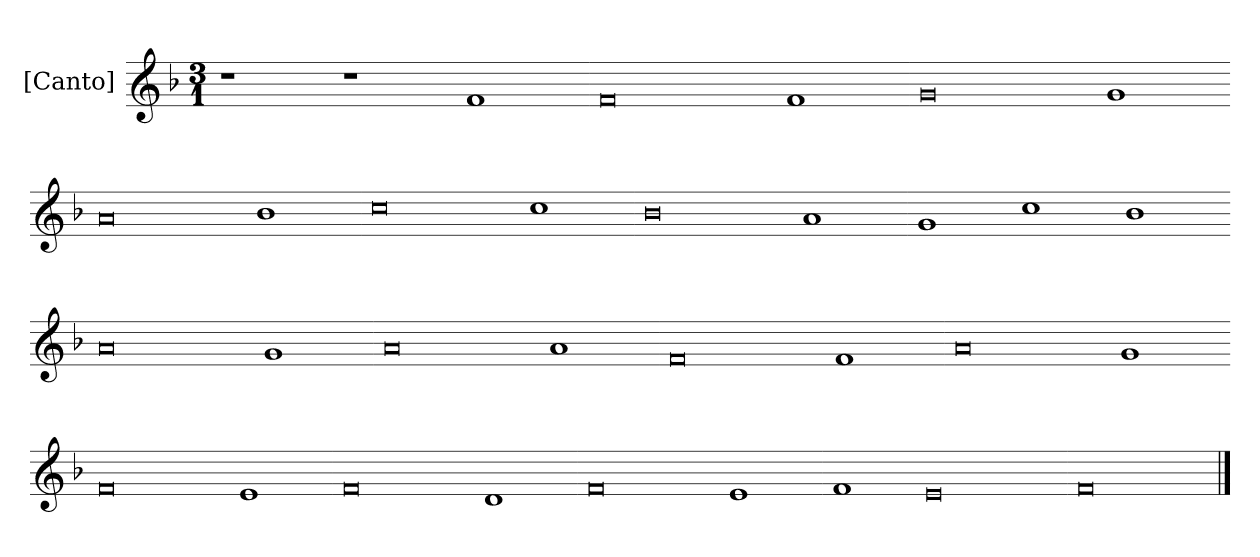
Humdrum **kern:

**kern
*part1
*staff1
*I"[Canto]
*clefG2
*k[b-]
*M3/1
=1
1r
1r
1f
=-
0f
1f
=-
0g
1g
=-
0a
1b-
=-
0cc
1cc
=-
0b-
1a
=-
1g
1cc
1b-
=-
0a
1g
=-
0a
1a
=-
0f
1f
=-
0a
1g
=-
0f
1e
=-
0f
1d
=-
0f
1e
=-
1f
0e
=-
0f
==
*-
